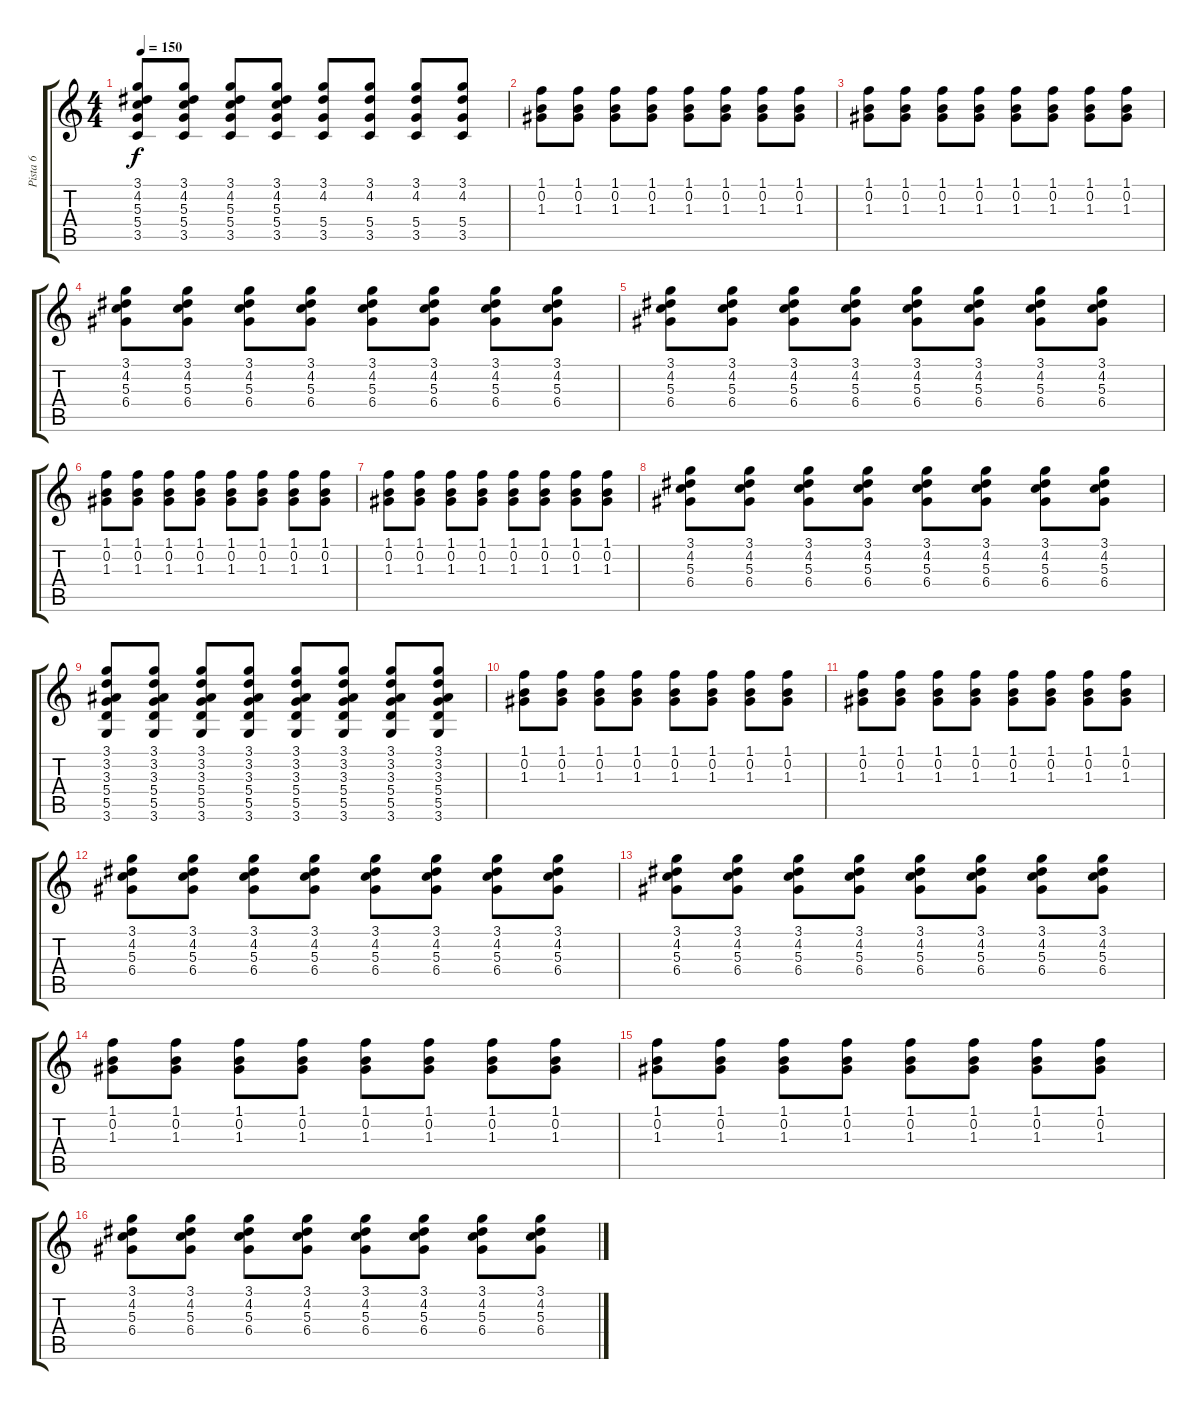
\track ("Pista 6" "Pista 6") {instrument overdrivenguitar}
\staff {score tabs}
\tuning (E4 B3 G3 D3 A2 E2) {hide}
\ts (4 4)
\tempo 150
\clef g2
\ks c
(3.1 4.2 5.3 5.4 3.5).8{dy f} (3.1 4.2 5.3 5.4 3.5).8 (3.1 4.2 5.3 5.4 3.5).8 (3.1 4.2 5.3 5.4 3.5).8 (3.1 4.2 5.4 3.5).8 (3.1 4.2 5.4 3.5).8 (3.1 4.2 5.4 3.5).8 (3.1 4.2 5.4 3.5).8 |
(1.1 0.2 1.3).8 (1.1 0.2 1.3).8 (1.1 0.2 1.3).8 (1.1 0.2 1.3).8 (1.1 0.2 1.3).8 (1.1 0.2 1.3).8 (1.1 0.2 1.3).8 (1.1 0.2 1.3).8 |
(1.1 0.2 1.3).8 (1.1 0.2 1.3).8 (1.1 0.2 1.3).8 (1.1 0.2 1.3).8 (1.1 0.2 1.3).8 (1.1 0.2 1.3).8 (1.1 0.2 1.3).8 (1.1 0.2 1.3).8 |
(3.1 4.2 5.3 6.4).8 (3.1 4.2 5.3 6.4).8 (3.1 4.2 5.3 6.4).8 (3.1 4.2 5.3 6.4).8 (3.1 4.2 5.3 6.4).8 (3.1 4.2 5.3 6.4).8 (3.1 4.2 5.3 6.4).8 (3.1 4.2 5.3 6.4).8 |
(3.1 4.2 5.3 6.4).8 (3.1 4.2 5.3 6.4).8 (3.1 4.2 5.3 6.4).8 (3.1 4.2 5.3 6.4).8 (3.1 4.2 5.3 6.4).8 (3.1 4.2 5.3 6.4).8 (3.1 4.2 5.3 6.4).8 (3.1 4.2 5.3 6.4).8 |
(1.1 0.2 1.3).8 (1.1 0.2 1.3).8 (1.1 0.2 1.3).8 (1.1 0.2 1.3).8 (1.1 0.2 1.3).8 (1.1 0.2 1.3).8 (1.1 0.2 1.3).8 (1.1 0.2 1.3).8 |
(1.1 0.2 1.3).8 (1.1 0.2 1.3).8 (1.1 0.2 1.3).8 (1.1 0.2 1.3).8 (1.1 0.2 1.3).8 (1.1 0.2 1.3).8 (1.1 0.2 1.3).8 (1.1 0.2 1.3).8 |
(3.1 4.2 5.3 6.4).8 (3.1 4.2 5.3 6.4).8 (3.1 4.2 5.3 6.4).8 (3.1 4.2 5.3 6.4).8 (3.1 4.2 5.3 6.4).8 (3.1 4.2 5.3 6.4).8 (3.1 4.2 5.3 6.4).8 (3.1 4.2 5.3 6.4).8 |
(3.1 3.2 3.3 5.4 5.5 3.6).8 (3.1 3.2 3.3 5.4 5.5 3.6).8 (3.1 3.2 3.3 5.4 5.5 3.6).8 (3.1 3.2 3.3 5.4 5.5 3.6).8 (3.1 3.2 3.3 5.4 5.5 3.6).8 (3.1 3.2 3.3 5.4 5.5 3.6).8 (3.1 3.2 3.3 5.4 5.5 3.6).8 (3.1 3.2 3.3 5.4 5.5 3.6).8 |
(1.1 0.2 1.3).8 (1.1 0.2 1.3).8 (1.1 0.2 1.3).8 (1.1 0.2 1.3).8 (1.1 0.2 1.3).8 (1.1 0.2 1.3).8 (1.1 0.2 1.3).8 (1.1 0.2 1.3).8 |
(1.1 0.2 1.3).8 (1.1 0.2 1.3).8 (1.1 0.2 1.3).8 (1.1 0.2 1.3).8 (1.1 0.2 1.3).8 (1.1 0.2 1.3).8 (1.1 0.2 1.3).8 (1.1 0.2 1.3).8 |
(3.1 4.2 5.3 6.4).8 (3.1 4.2 5.3 6.4).8 (3.1 4.2 5.3 6.4).8 (3.1 4.2 5.3 6.4).8 (3.1 4.2 5.3 6.4).8 (3.1 4.2 5.3 6.4).8 (3.1 4.2 5.3 6.4).8 (3.1 4.2 5.3 6.4).8 |
(3.1 4.2 5.3 6.4).8 (3.1 4.2 5.3 6.4).8 (3.1 4.2 5.3 6.4).8 (3.1 4.2 5.3 6.4).8 (3.1 4.2 5.3 6.4).8 (3.1 4.2 5.3 6.4).8 (3.1 4.2 5.3 6.4).8 (3.1 4.2 5.3 6.4).8 |
(1.1 0.2 1.3).8 (1.1 0.2 1.3).8 (1.1 0.2 1.3).8 (1.1 0.2 1.3).8 (1.1 0.2 1.3).8 (1.1 0.2 1.3).8 (1.1 0.2 1.3).8 (1.1 0.2 1.3).8 |
(1.1 0.2 1.3).8 (1.1 0.2 1.3).8 (1.1 0.2 1.3).8 (1.1 0.2 1.3).8 (1.1 0.2 1.3).8 (1.1 0.2 1.3).8 (1.1 0.2 1.3).8 (1.1 0.2 1.3).8 |
(3.1 4.2 5.3 6.4).8 (3.1 4.2 5.3 6.4).8 (3.1 4.2 5.3 6.4).8 (3.1 4.2 5.3 6.4).8 (3.1 4.2 5.3 6.4).8 (3.1 4.2 5.3 6.4).8 (3.1 4.2 5.3 6.4).8 (3.1 4.2 5.3 6.4).8
